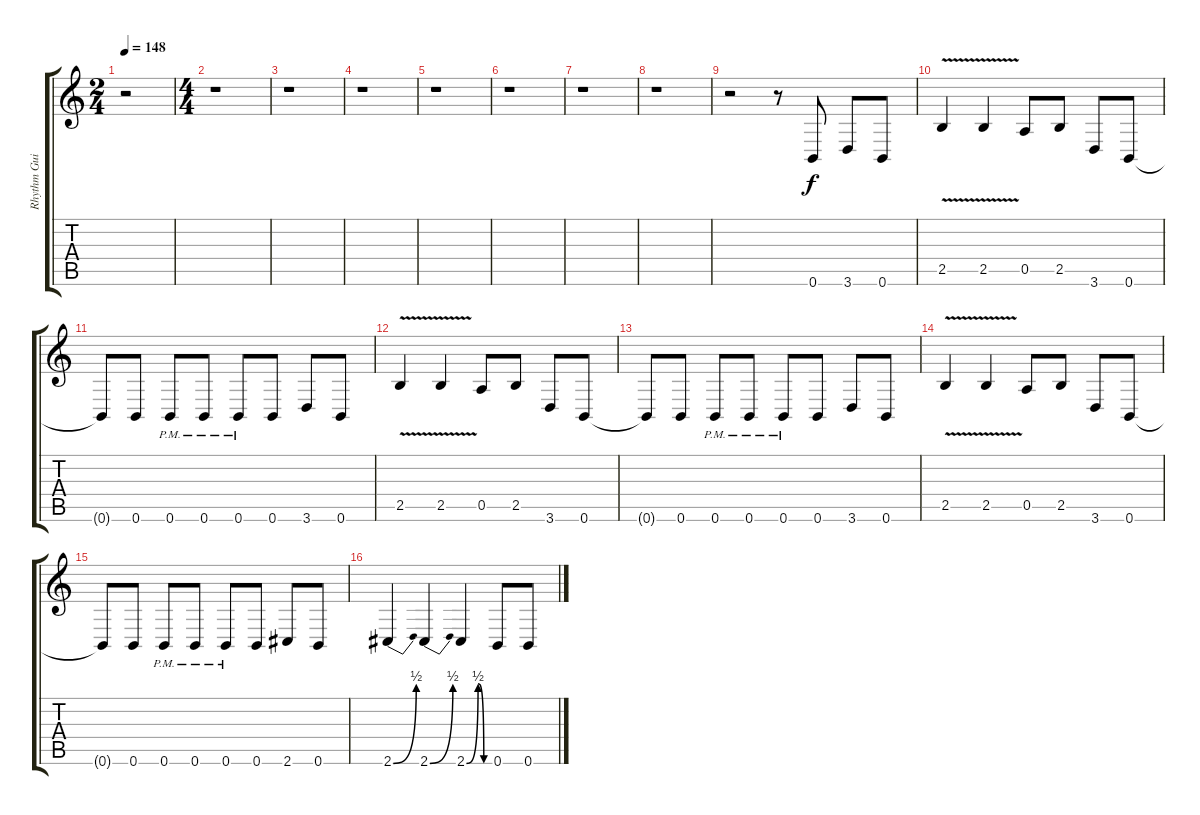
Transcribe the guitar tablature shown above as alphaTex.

\track ("Rhythm Guitar 2" "Rhythm Gui") {instrument overdrivenguitar}
\staff {score tabs}
\tuning (E4 B3 G3 D3 A2 B1) {hide}
\ts (2 4)
\tempo 148
\clef g2
\ks c
r.2{dy f instrument overdrivenguitar} |
\ts (4 4)
r.1 |
r.1 |
r.1 |
r.1 |
r.1 |
r.1 |
r.1 |
r.2 r.8 0.6.8 3.6.8 0.6.8 |
2.5{v}.4 2.5{v}.4 0.5.8 2.5.8 3.6.8 0.6.8 |
0.6{t}.8 0.6.8 0.6{pm}.8 0.6{pm}.8 0.6{pm}.8 0.6.8 3.6.8 0.6.8 |
2.5{v}.4 2.5{v}.4 0.5.8 2.5.8 3.6.8 0.6.8 |
0.6{t}.8 0.6.8 0.6{pm}.8 0.6{pm}.8 0.6{pm}.8 0.6.8 3.6.8 0.6.8 |
2.5{v}.4 2.5{v}.4 0.5.8 2.5.8 3.6.8 0.6.8 |
0.6{t}.8 0.6.8 0.6{pm}.8 0.6{pm}.8 0.6{pm}.8 0.6.8 2.6.8 0.6.8 |
2.6{be (bend 0 0 60 2)}.4 2.6{be (bend 0 0 60 2)}.4 2.6{be (custom 0 0 30 2 45 0 60 0)}.4 0.6.8 0.6.8
